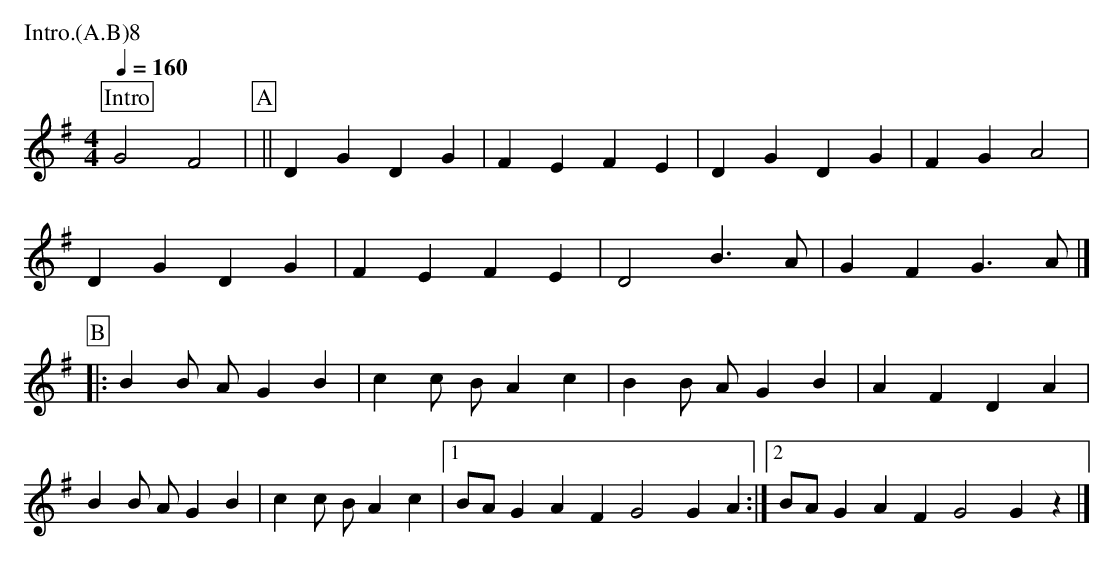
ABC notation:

X:1
T:Not for Joe Much Wenlock
W:
W: Two note intro, then clashing
W:
W: This is the country dance tune, the B music differs from manuscript
M:4/4
L:1/4
P:Intro.(A.B)8
K:G
Q:160
P: Intro
G2F2 | \
P:A
||DG DG|FE FE|DG  DG|FG A2 |
DG DG|FE FE|D2B3/  A/|GF G>A|]
P:B
|: B B/2 A/2 G  B |c c/2 B/2 A c|B B/2 A/2 G B |A F D A|
B B/2 A/2 G  B |c c/2 B/2 A c|1 B/2A/2G AF G2 GA:|2 B/2A/2G AF G2 G z|]
